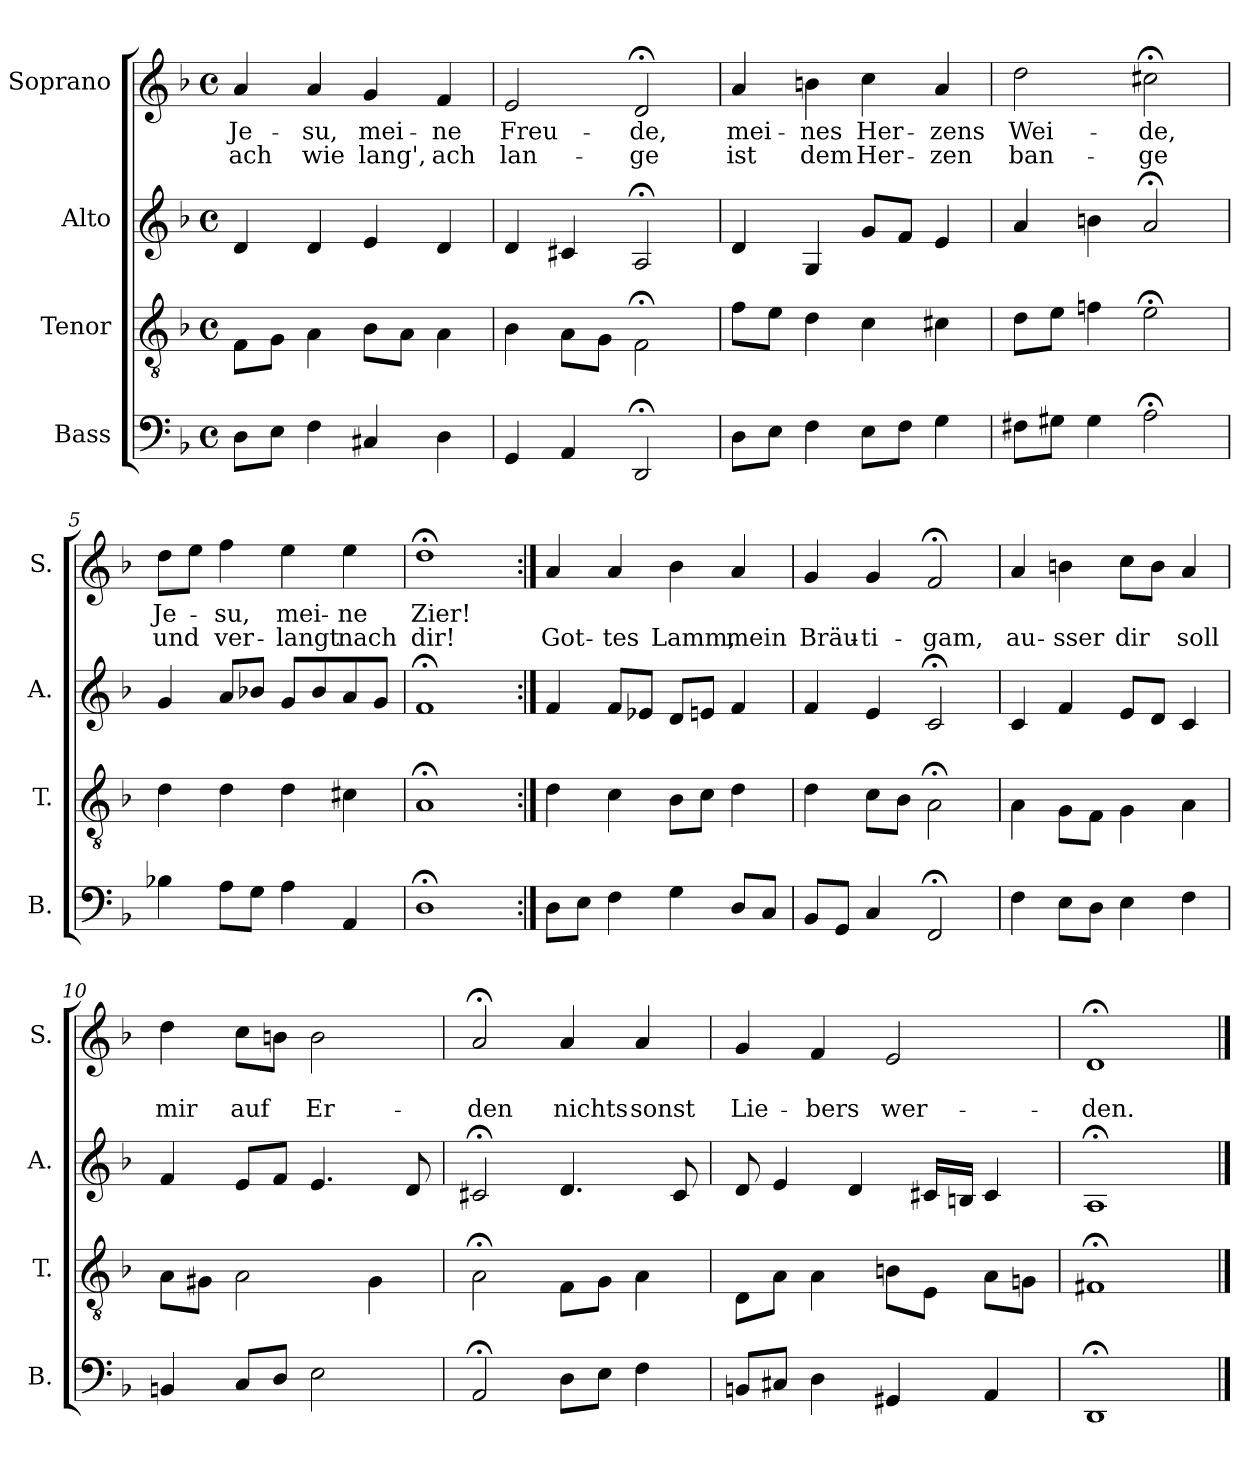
**kern	**kern	**kern	**kern	**text	**text
*part4	*part3	*part2	*part1	*part1	*part1
*staff4	*staff3	*staff2	*staff1	*staff1	*staff1
*I"Bass	*I"Tenor	*I"Alto	*I"Soprano	*	*
*I'B.	*I'T.	*I'A.	*I'S.	*	*
*clefF4	*clefGv2	*clefG2	*clefG2	*	*
*k[b-]	*k[b-]	*k[b-]	*k[b-]	*	*
*F:	*F:	*F:	*d:	*	*
*M4/4	*M4/4	*M4/4	*M4/4	*	*
*met(c)	*met(c)	*met(c)	*met(c)	*	*
=1	=1	=1	=1	=1	=1
!	!	!	!	!LO:LY:b	!LO:LY:b
8D\L	8F\L	4d/	4a/	Je-	ach
8E\J	8G\J	.	.	.	.
!	!	!	!	!LO:LY:b	!LO:LY:b
4F\	4A\	4d/	4a/	-su,	wie
!	!	!	!	!LO:LY:b	!LO:LY:b
4C#X/	8B-\L	4e/	4g/	mei-	lang',
.	8A\J	.	.	.	.
!	!	!	!	!LO:LY:b	!LO:LY:b
4D\	4A\	4d/	4f/	-ne	ach
=2	=2	=2	=2	=2	=2
!	!	!	!	!LO:LY:b	!LO:LY:b
4GG/	4B-\	4d/	2e/	Freu-	lan-
4AA/	8A\L	4c#X/	.	.	.
.	8G\J	.	.	.	.
!	!	!	!	!LO:LY:b	!LO:LY:b
2DD;</	2F;<\	2A;</	2d;</	-de,	-ge
=3	=3	=3	=3	=3	=3
!	!	!	!	!LO:LY:b	!LO:LY:b
8D\L	8f\L	4d/	4a/	mei-	ist
8E\J	8e\J	.	.	.	.
!	!	!	!	!LO:LY:b	!LO:LY:b
4F\	4d\	4G/	4bn\	-nes	dem
!	!	!	!	!LO:LY:b	!LO:LY:b
8E\L	4c\	8g/L	4cc\	Her-	Her-
8F\J	.	8f/J	.	.	.
!	!	!	!	!LO:LY:b	!LO:LY:b
4G\	4c#X\	4e/	4a/	-zens	-zen
=4	=4	=4	=4	=4	=4
!	!	!	!	!LO:LY:b	!LO:LY:b
8F#X\L	8d\L	4a/	2dd\	Wei-	ban-
8G#X\J	8e\J	.	.	.	.
4G#\	4fn\	4bn\	.	.	.
!	!	!	!	!LO:LY:b	!LO:LY:b
2A;<\	2e;<\	2a;</	2cc#X;<\	-de,	-ge
!!LO:LB:g=z
=5	=5	=5	=5	=5	=5
!	!	!	!	!LO:LY:b	!LO:LY:b
4B-X\	4d\	4g/	8dd\L	Je-	und
.	.	.	8ee\J	.	.
!	!	!	!	!LO:LY:b	!LO:LY:b
8A\L	4d\	8a/L	4ff\	-su,	ver-
8G\J	.	8b-X/J	.	.	.
!	!	!	!	!LO:LY:b	!LO:LY:b
4A\	4d\	8g/L	4ee\	mei-	-langt
.	.	8b-/	.	.	.
!	!	!	!	!LO:LY:b	!LO:LY:b
4AA/	4c#X\	8a/	4ee\	-ne	nach
.	.	8g/J	.	.	.
=6	=6	=6	=6	=6	=6
!	!	!	!	!LO:LY:b	!LO:LY:b
1D;<	1A;<	1f;<	1dd;<	Zier!	dir!
=7:|!	=7:|!	=7:|!	=7:|!	=7:|!	=7:|!
!	!	!	!	!	!LO:LY:b
8D\L	4d\	4f/	4a/	.	Got-
8E\J	.	.	.	.	.
!	!	!	!	!	!LO:LY:b
4F\	4c\	8f/L	4a/	.	-tes
.	.	8e-X/J	.	.	.
!	!	!	!	!	!LO:LY:b
4G\	8B-\L	8d/L	4b-\	.	Lamm,
.	8c\J	8en/J	.	.	.
!	!	!	!	!	!LO:LY:b
8D/L	4d\	4f/	4a/	.	mein
8C/J	.	.	.	.	.
=8	=8	=8	=8	=8	=8
!	!	!	!	!	!LO:LY:b
8BB-/L	4d\	4f/	4g/	.	Bräu-
8GG/J	.	.	.	.	.
!	!	!	!	!	!LO:LY:b
4C/	8c\L	4e/	4g/	.	-ti-
.	8B-\J	.	.	.	.
!	!	!	!	!	!LO:LY:b
2FF;</	2A;<\	2c;</	2f;</	.	-gam,
!!LO:PB:g=z
=9	=9	=9	=9	=9	=9
!	!	!	!	!	!LO:LY:b
4F\	4A\	4c/	4a/	.	au-
!	!	!	!	!	!LO:LY:b
8E\L	8G\L	4f/	4bn\	.	-sser
8D\J	8F\J	.	.	.	.
!	!	!	!	!	!LO:LY:b
4E\	4G\	8e/L	8cc\L	.	dir
.	.	8d/J	8b\J	.	.
!	!	!	!	!	!LO:LY:b
4F\	4A\	4c/	4a/	.	soll
=10	=10	=10	=10	=10	=10
!	!	!	!	!	!LO:LY:b
4BBn/	8A\L	4f/	4dd\	.	mir
.	8G#X\J	.	.	.	.
!	!	!	!	!	!LO:LY:b
8C/L	2A\	8e/L	8cc\L	.	auf
8D/J	.	8f/J	8bn\J	.	.
!	!	!	!	!	!LO:LY:b
2E\	.	4.e/	2b\	.	Er-
.	4G#\	.	.	.	.
.	.	8d/	.	.	.
=11	=11	=11	=11	=11	=11
!	!	!	!	!	!LO:LY:b
2AA;</	2A;<\	2c#X;</	2a;</	.	-den
!	!	!	!	!	!LO:LY:b
8D\L	8F\L	4.d/	4a/	.	nichts
8E\J	8G\J	.	.	.	.
!	!	!	!	!	!LO:LY:b
4F\	4A\	.	4a/	.	sonst
.	.	8c#/	.	.	.
=12	=12	=12	=12	=12	=12
!	!	!	!	!	!LO:LY:b
8BBn/L	8D\L	8d/	4g/	.	Lie-
8C#X/J	8A\J	4e/	.	.	.
!	!	!	!	!	!LO:LY:b
4D\	4A\	.	4f/	.	-bers
.	.	4d/	.	.	.
!	!	!	!	!	!LO:LY:b
4GG#X/	8Bn\L	.	2e/	.	wer-
.	8E\J	16c#X/LL	.	.	.
.	.	16Bn/JJ	.	.	.
4AA/	8A\L	4c#/	.	.	.
.	8Gn\J	.	.	.	.
=13	=13	=13	=13	=13	=13
!	!	!	!	!	!LO:LY:b
1DD;<	1F#X;<	1A;<	1d;<	.	-den.
==	==	==	==	==	==
*-	*-	*-	*-	*-	*-
